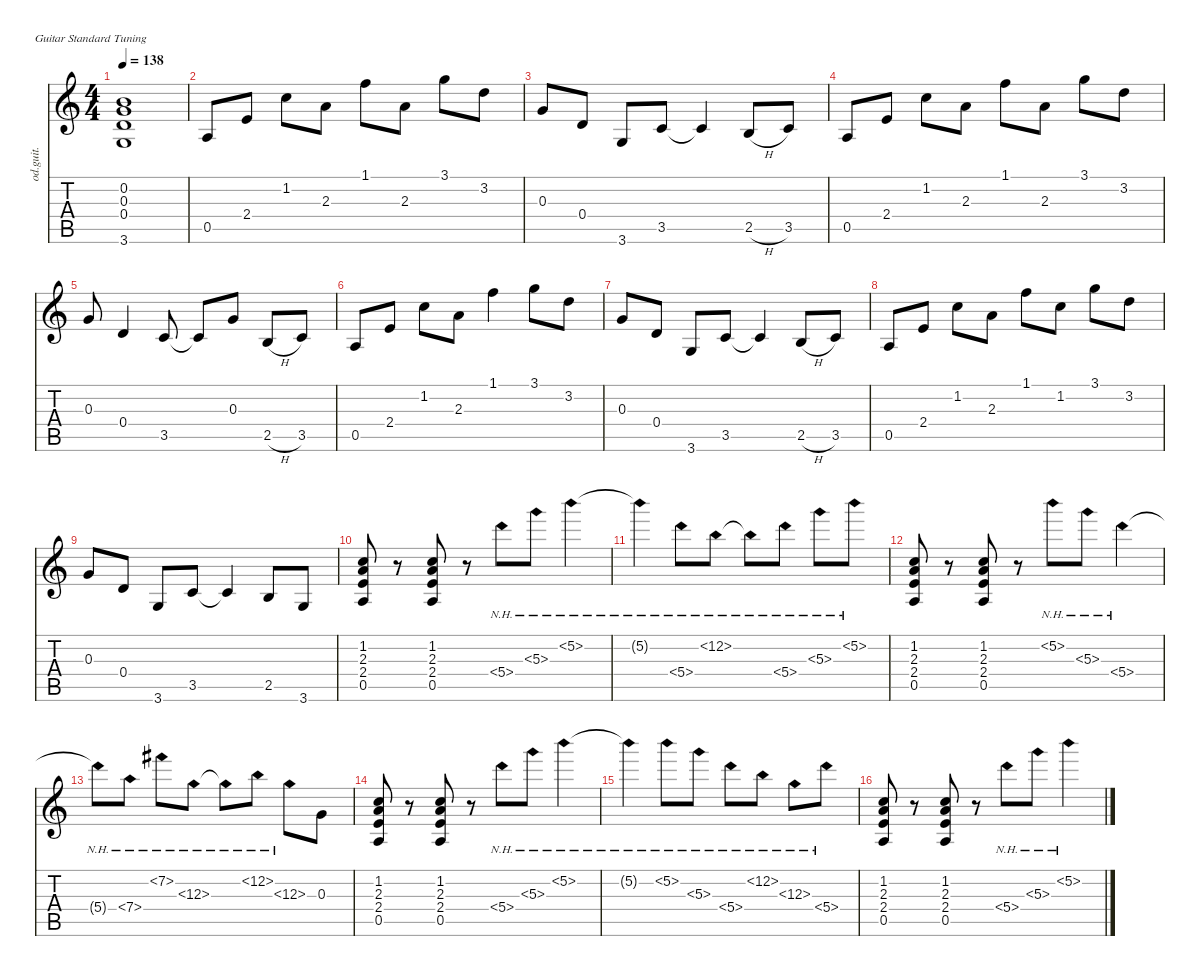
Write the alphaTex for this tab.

\defaultSystemsLayout 4
\hideDynamics
\bracketExtendMode nobrackets
\otherSystemsTrackNameOrientation horizontal
\track ("Eddie Van Halen " "od.guit.") {instrument overdrivenguitar}
\staff {score tabs}
\tuning (E4 B3 G3 D3 A2 E2)
\ts (4 4)
\tempo 138
\clef g2
\ks c
(0.2{t} 0.3{t} 0.4{t} 3.6{t}).1{dy f beam Up} |
0.5.8{beam Up} 2.4.8{beam Up} 1.2.8{beam Down} 2.3.8{beam Down} 1.1.8{beam Down} 2.3.8{beam Down} 3.1.8{beam Down} 3.2.8{beam Down} |
0.3.8{beam Up} 0.4.8{beam Up} 3.6.8{beam Up} 3.5.8{beam Up} 3.5{t}.4{beam Up} 2.5{h}.8{beam Up} 3.5.8{beam Up} |
0.5.8{beam Up} 2.4.8{beam Up} 1.2.8{beam Down} 2.3.8{beam Down} 1.1.8{beam Down} 2.3.8{beam Down} 3.1.8{beam Down} 3.2.8{beam Down} |
0.3.8{beam Up} 0.4.4{beam Up} 3.5.8{beam Up} 3.5{t}.8{beam Up} 0.3.8{beam Up} 2.5{h}.8{beam Up} 3.5.8{beam Up} |
0.5.8{beam Up} 2.4.8{beam Up} 1.2.8{beam Down} 2.3.8{beam Down} 1.1.4{beam Down} 3.1.8{beam Down} 3.2.8{beam Down} |
0.3.8{beam Up} 0.4.8{beam Up} 3.6.8{beam Up} 3.5.8{beam Up} 3.5{t}.4{beam Up} 2.5{h}.8{beam Up} 3.5.8{beam Up} |
0.5.8{beam Up} 2.4.8{beam Up} 1.2.8{beam Down} 2.3.8{beam Down} 1.1.8{beam Down} 1.2.8{beam Down} 3.1.8{beam Down} 3.2.8{beam Down} |
0.3.8{beam Up} 0.4.8{beam Up} 3.6.8{beam Up} 3.5.8{beam Up} 3.5{t}.4{beam Up} 2.5.8{beam Up} 3.6.8{beam Up} |
(1.2 2.3 2.4 0.5).8{beam Up} r.8{beam Up} (1.2 2.3 2.4 0.5).8{beam Up} r.8{beam Up} 5.4{nh}.8{beam Down} 5.3{nh}.8{beam Down} 5.2{nh}.4{beam Down} |
5.2{nh t}.4{beam Down} 5.4{nh}.8{beam Down} 12.2{nh}.8{beam Down} 12.2{nh t}.8{beam Down} 5.4{nh}.8{beam Down} 5.3{nh}.8{beam Down} 5.2{nh}.8{beam Down} |
(1.2 2.3 2.4 0.5).8{beam Up} r.8{beam Up} (1.2 2.3 2.4 0.5).8{beam Up} r.8{beam Up} 5.2{nh}.8{beam Down} 5.3{nh}.8{beam Down} 5.4{nh}.4{beam Down} |
5.4{nh t}.8{beam Down} 7.4{nh}.8{beam Down} 7.2{nh acc #}.8{beam Down} 12.3{nh}.8{beam Down} 12.3{nh t}.8{beam Down} 12.2{nh}.8{beam Down} 12.3{nh}.8{beam Down} 0.3.8{beam Down} |
(1.2 2.3 2.4 0.5).8{beam Up} r.8{beam Up} (1.2 2.3 2.4 0.5).8{beam Up} r.8{beam Up} 5.4{nh}.8{beam Down} 5.3{nh}.8{beam Down} 5.2{nh}.4{beam Down} |
5.2{nh t}.4{beam Down} 5.2{nh}.8{beam Down} 5.3{nh}.8{beam Down} 5.4{nh}.8{beam Down} 12.2{nh}.8{beam Down} 12.3{nh}.8{beam Down} 5.4{nh}.8{beam Down} |
(1.2 2.3 2.4 0.5).8{beam Up} r.8{beam Up} (1.2 2.3 2.4 0.5).8{beam Up} r.8{beam Up} 5.4{nh}.8{beam Down} 5.3{nh}.8{beam Down} 5.2{nh}.4{beam Down}
